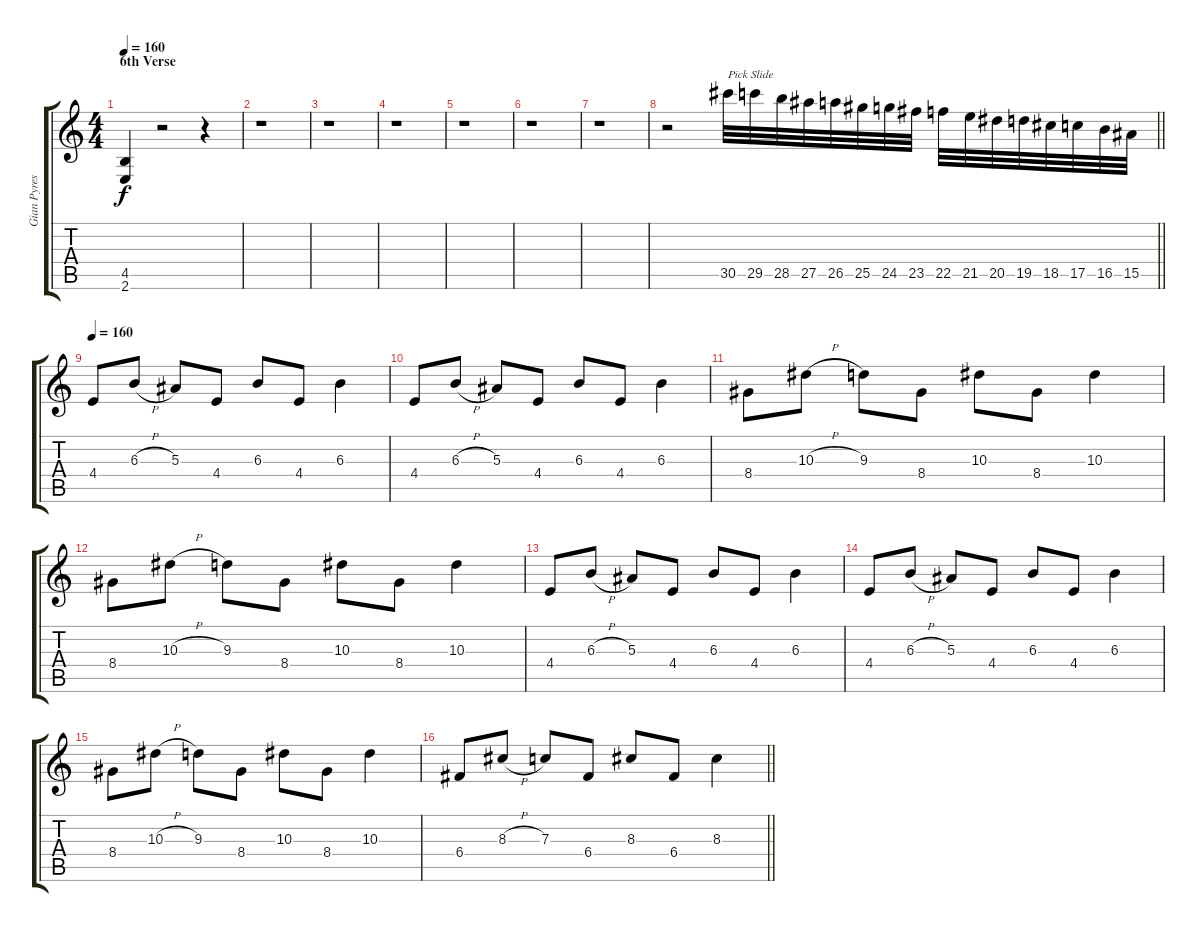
\track ("Gian Pyres" "Gian Pyres") {instrument distortionguitar}
\staff {score tabs}
\tuning (D4 A3 F3 C3 G2 D2) {hide}
\ts (4 4)
\section ("" "6th Verse")
\tempo 160
\clef g2
\ks c
(4.5 2.6).4{dy f} r.2 r.4 |
r.1 |
r.1 |
r.1 |
r.1 |
r.1 |
r.1 |
\barLineRight lightlight
r.2 30.5.32{txt "Pick Slide"} 29.5.32 28.5.32 27.5.32 26.5.32 25.5.32 24.5.32 23.5.32 22.5.32 21.5.32 20.5.32 19.5.32 18.5.32 17.5.32 16.5.32 15.5.32 |
\tempo 160
4.4.8 6.3{h}.8 5.3.8 4.4.8 6.3.8 4.4.8 6.3.4 |
4.4.8 6.3{h}.8 5.3.8 4.4.8 6.3.8 4.4.8 6.3.4 |
8.4.8 10.3{h}.8 9.3.8 8.4.8 10.3.8 8.4.8 10.3.4 |
8.4.8 10.3{h}.8 9.3.8 8.4.8 10.3.8 8.4.8 10.3.4 |
4.4.8 6.3{h}.8 5.3.8 4.4.8 6.3.8 4.4.8 6.3.4 |
4.4.8 6.3{h}.8 5.3.8 4.4.8 6.3.8 4.4.8 6.3.4 |
8.4.8 10.3{h}.8 9.3.8 8.4.8 10.3.8 8.4.8 10.3.4 |
\barLineRight lightlight
6.4.8 8.3{h}.8 7.3.8 6.4.8 8.3.8 6.4.8 8.3.4
